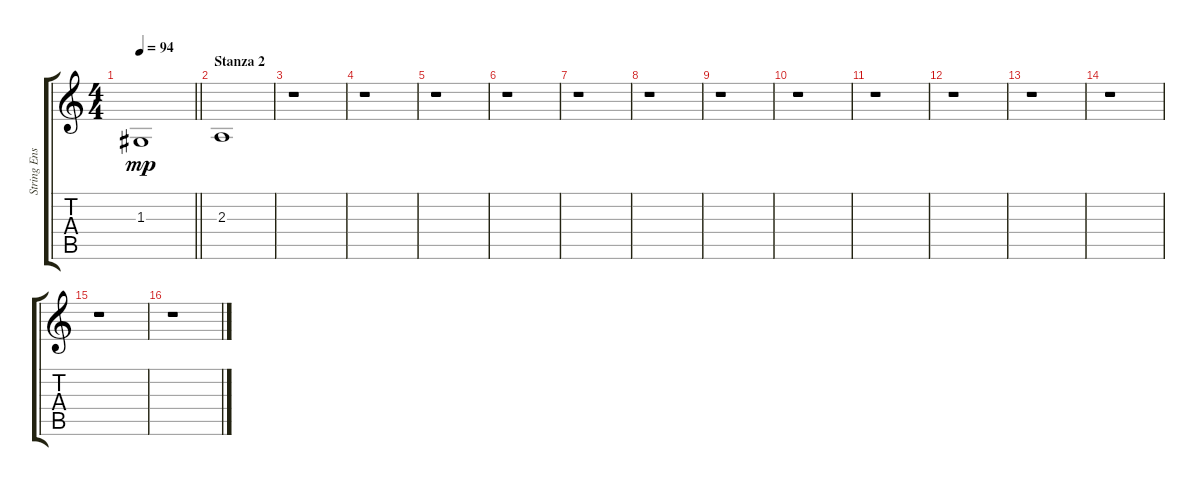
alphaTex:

\track ("String Ensemble IV" "String Ens") {instrument stringensemble1}
\staff {score tabs}
\tuning (E4 B3 G3 D3 A2 E2) {hide}
\ts (4 4)
\tempo 94
\clef g2
\barLineRight lightlight
\ks c
1.3.1{dy mp} |
\section ("" "Stanza 2")
2.3.1 |
r.1 |
r.1 |
r.1 |
r.1 |
r.1 |
r.1 |
r.1 |
r.1 |
r.1 |
r.1 |
r.1 |
r.1 |
r.1 |
r.1
